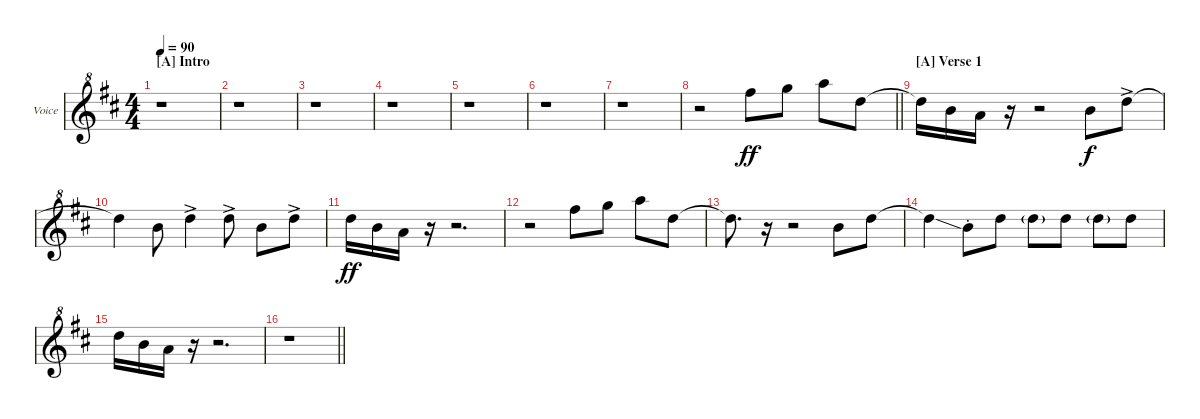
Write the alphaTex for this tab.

\defaultSystemsLayout 4
\bracketExtendMode groupsimilarinstruments
\firstSystemTrackNameOrientation horizontal
\otherSystemsTrackNameOrientation horizontal
\track ("Voice 1" "Voice") {instrument electricguitarclean}
\staff {score}
\tuning (E4 B3 G3 D3 A2 E2)
\ts (4 4)
\section ("A" "Intro")
\tempo 90
\clef g2
\ottava 8va
\scale
0.412162
\ks d
r.1{dy ff instrument electricguitarclean} |
\scale
0.195946 r.1 |
\scale
0.195946 r.1 |
\scale
0.195946 r.1 |
\scale
0.193333 r.1 |
\scale
0.193333 r.1 |
\scale
0.193333 r.1 |
\scale
0.42
\barLineRight lightlight
r.2 14.1.8 15.1.8 17.1.8 15.2.8 |
\section ("A" "Verse 1")
\scale
0.284936 15.2{t}.16 12.2.16 14.3.16 r.16 r.2 16.3.8{dy f} 15.2{ac}.8 |
\scale
0.254083 15.2{t}.4 16.3.8 15.2{ac}.4 15.2{ac}.8 16.3.8 15.2{ac}.8 |
\scale
0.232305 15.2.16{dy ff} 16.3.16 14.3.16 r.16 r.2{d} |
\scale
0.228675 r.2 19.2.8 20.2.8 17.1.8 19.3.8 |
\scale
0.292632 19.3{t}.8{d} r.16 r.2 16.3.8 15.2.8 |
\scale
0.315789 15.2{ss t}.4 12.2{st}.8 10.1.8 10.1{g}.8 10.1.8 10.1{g}.8 10.1.8 |
\scale
0.269474 10.1.16 12.2.16 10.2.16 r.16 r.2{d} |
\scale
0.122105
\barLineRight lightlight
r.1
